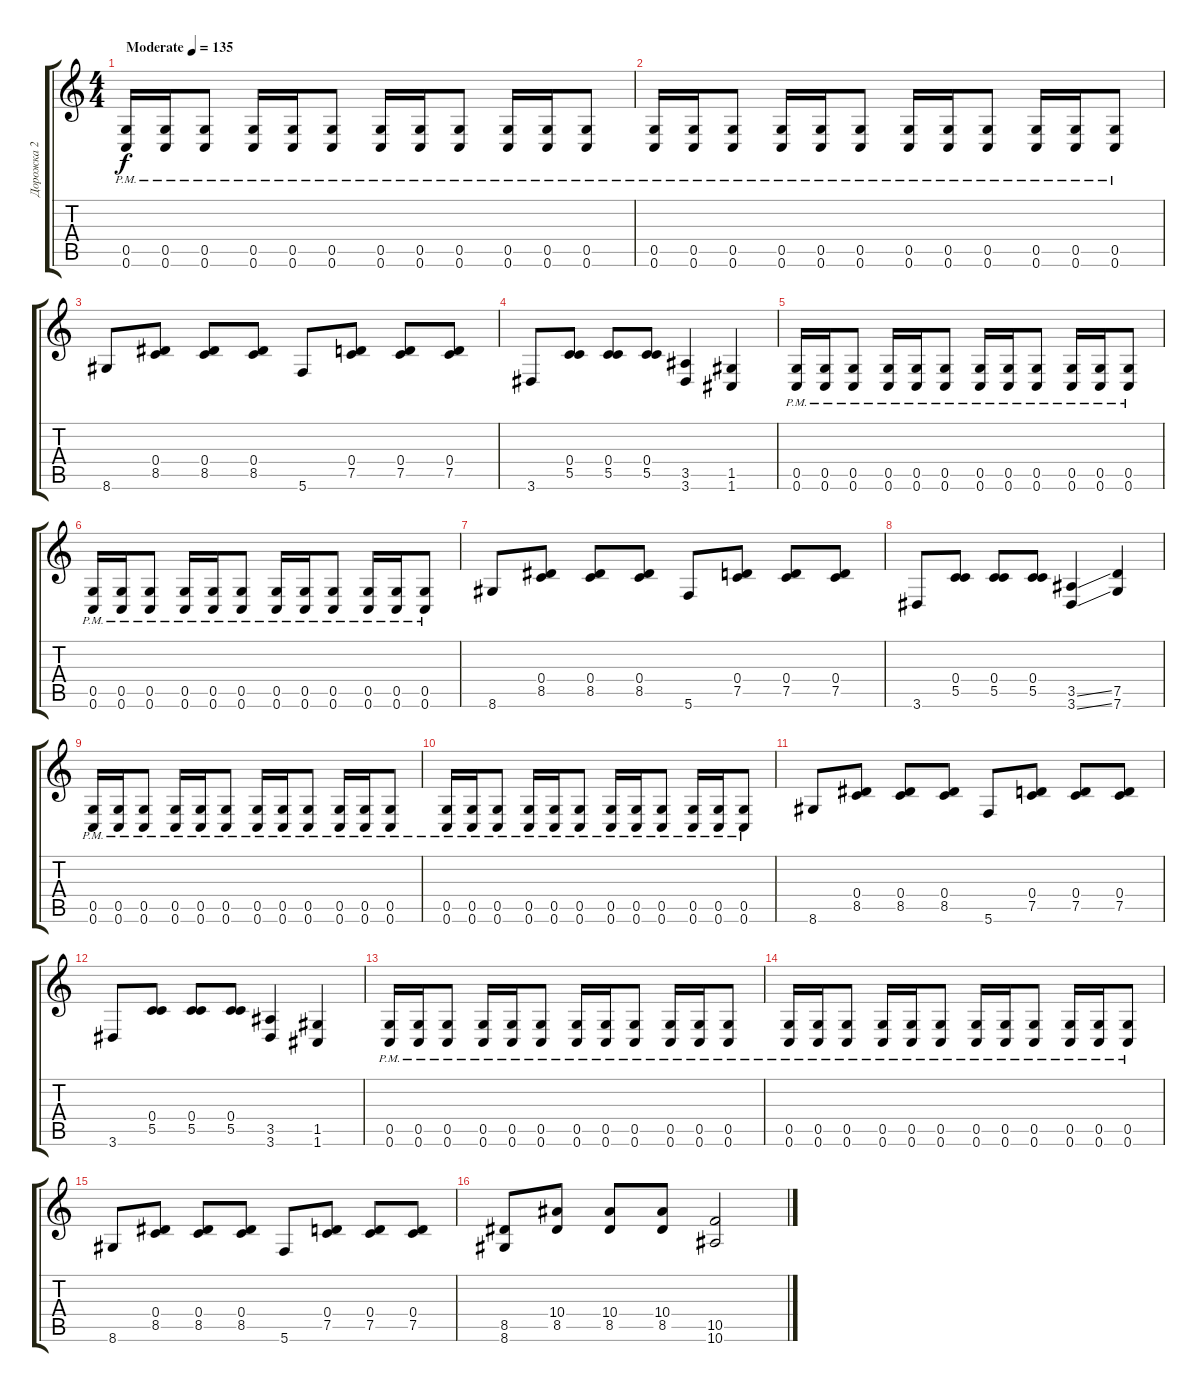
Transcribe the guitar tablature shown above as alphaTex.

\track ("Дорожка 2" "Дорожка 2") {instrument overdrivenguitar}
\staff {score tabs}
\tuning (D4 A3 F3 C3 G2 C2) {hide}
\ts (4 4)
\tempo (135 "Moderate")
\clef g2
\ks c
(0.5{pm} 0.6{pm}).16{dy f instrument overdrivenguitar} (0.5{pm} 0.6{pm}).16 (0.5{pm} 0.6{pm}).8 (0.5{pm} 0.6{pm}).16 (0.5{pm} 0.6{pm}).16 (0.5{pm} 0.6{pm}).8 (0.5{pm} 0.6{pm}).16 (0.5{pm} 0.6{pm}).16 (0.5{pm} 0.6{pm}).8 (0.5{pm} 0.6{pm}).16 (0.5{pm} 0.6{pm}).16 (0.5{pm} 0.6{pm}).8 |
(0.5{pm} 0.6{pm}).16 (0.5{pm} 0.6{pm}).16 (0.5{pm} 0.6{pm}).8 (0.5{pm} 0.6{pm}).16 (0.5{pm} 0.6{pm}).16 (0.5{pm} 0.6{pm}).8 (0.5{pm} 0.6{pm}).16 (0.5{pm} 0.6{pm}).16 (0.5{pm} 0.6{pm}).8 (0.5{pm} 0.6{pm}).16 (0.5{pm} 0.6{pm}).16 (0.5{pm} 0.6{pm}).8 |
8.6.8 (0.4 8.5).8 (0.4 8.5).8 (0.4 8.5).8 5.6.8 (0.4 7.5).8 (0.4 7.5).8 (0.4 7.5).8 |
3.6.8 (0.4 5.5).8 (0.4 5.5).8 (0.4 5.5).8 (3.5 3.6).4 (1.5 1.6).4 |
(0.5{pm} 0.6{pm}).16 (0.5{pm} 0.6{pm}).16 (0.5{pm} 0.6{pm}).8 (0.5{pm} 0.6{pm}).16 (0.5{pm} 0.6{pm}).16 (0.5{pm} 0.6{pm}).8 (0.5{pm} 0.6{pm}).16 (0.5{pm} 0.6{pm}).16 (0.5{pm} 0.6{pm}).8 (0.5{pm} 0.6{pm}).16 (0.5{pm} 0.6{pm}).16 (0.5{pm} 0.6{pm}).8 |
(0.5{pm} 0.6{pm}).16 (0.5{pm} 0.6{pm}).16 (0.5{pm} 0.6{pm}).8 (0.5{pm} 0.6{pm}).16 (0.5{pm} 0.6{pm}).16 (0.5{pm} 0.6{pm}).8 (0.5{pm} 0.6{pm}).16 (0.5{pm} 0.6{pm}).16 (0.5{pm} 0.6{pm}).8 (0.5{pm} 0.6{pm}).16 (0.5{pm} 0.6{pm}).16 (0.5{pm} 0.6{pm}).8 |
8.6.8 (0.4 8.5).8 (0.4 8.5).8 (0.4 8.5).8 5.6.8 (0.4 7.5).8 (0.4 7.5).8 (0.4 7.5).8 |
3.6.8 (0.4 5.5).8 (0.4 5.5).8 (0.4 5.5).8 (3.5{ss} 3.6{ss}).4 (7.5 7.6).4 |
(0.5{pm} 0.6{pm}).16 (0.5{pm} 0.6{pm}).16 (0.5{pm} 0.6{pm}).8 (0.5{pm} 0.6{pm}).16 (0.5{pm} 0.6{pm}).16 (0.5{pm} 0.6{pm}).8 (0.5{pm} 0.6{pm}).16 (0.5{pm} 0.6{pm}).16 (0.5{pm} 0.6{pm}).8 (0.5{pm} 0.6{pm}).16 (0.5{pm} 0.6{pm}).16 (0.5{pm} 0.6{pm}).8 |
(0.5{pm} 0.6{pm}).16 (0.5{pm} 0.6{pm}).16 (0.5{pm} 0.6{pm}).8 (0.5{pm} 0.6{pm}).16 (0.5{pm} 0.6{pm}).16 (0.5{pm} 0.6{pm}).8 (0.5{pm} 0.6{pm}).16 (0.5{pm} 0.6{pm}).16 (0.5{pm} 0.6{pm}).8 (0.5{pm} 0.6{pm}).16 (0.5{pm} 0.6{pm}).16 (0.5{pm} 0.6{pm}).8 |
8.6.8 (0.4 8.5).8 (0.4 8.5).8 (0.4 8.5).8 5.6.8 (0.4 7.5).8 (0.4 7.5).8 (0.4 7.5).8 |
3.6.8 (0.4 5.5).8 (0.4 5.5).8 (0.4 5.5).8 (3.5 3.6).4 (1.5 1.6).4 |
(0.5{pm} 0.6{pm}).16 (0.5{pm} 0.6{pm}).16 (0.5{pm} 0.6{pm}).8 (0.5{pm} 0.6{pm}).16 (0.5{pm} 0.6{pm}).16 (0.5{pm} 0.6{pm}).8 (0.5{pm} 0.6{pm}).16 (0.5{pm} 0.6{pm}).16 (0.5{pm} 0.6{pm}).8 (0.5{pm} 0.6{pm}).16 (0.5{pm} 0.6{pm}).16 (0.5{pm} 0.6{pm}).8 |
(0.5{pm} 0.6{pm}).16 (0.5{pm} 0.6{pm}).16 (0.5{pm} 0.6{pm}).8 (0.5{pm} 0.6{pm}).16 (0.5{pm} 0.6{pm}).16 (0.5{pm} 0.6{pm}).8 (0.5{pm} 0.6{pm}).16 (0.5{pm} 0.6{pm}).16 (0.5{pm} 0.6{pm}).8 (0.5{pm} 0.6{pm}).16 (0.5{pm} 0.6{pm}).16 (0.5{pm} 0.6{pm}).8 |
8.6.8 (0.4 8.5).8 (0.4 8.5).8 (0.4 8.5).8 5.6.8 (0.4 7.5).8 (0.4 7.5).8 (0.4 7.5).8 |
(8.5 8.6).8 (10.4 8.5).8 (10.4 8.5).8 (10.4 8.5).8 (10.5 10.6).2
